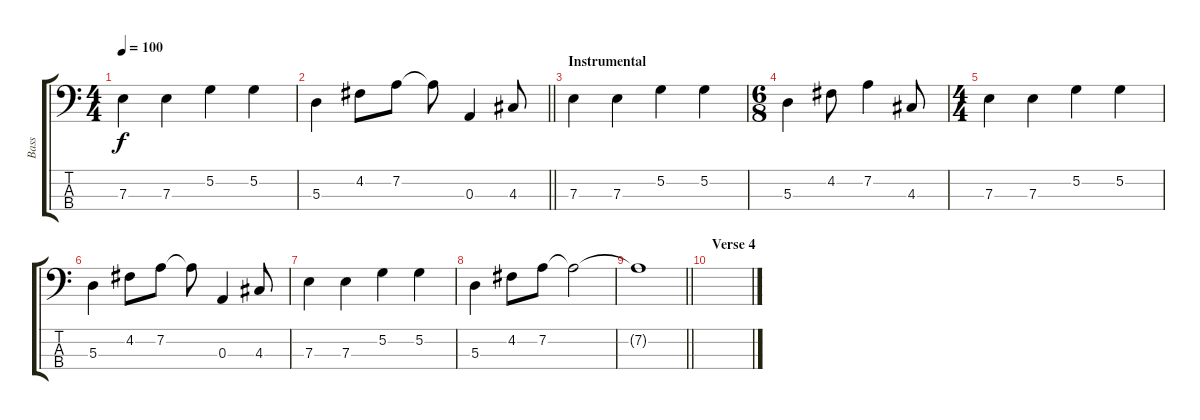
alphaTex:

\track ("Bass" "Bass") {instrument electricbassfinger}
\staff {score tabs}
\tuning (G2 D2 A1 E1) {hide}
\ts (4 4)
\tempo 100
\clef f4
\ks c
7.3.4{dy f} 7.3.4 5.2.4 5.2.4 |
\barLineRight lightlight
5.3.4 4.2.8 7.2.8 7.2{t}.8 0.3.4 4.3.8 |
\section ("" "Instrumental")
7.3.4 7.3.4 5.2.4 5.2.4 |
\ts (6 8)
5.3.4 4.2.8 7.2.4 4.3.8 |
\ts (4 4)
7.3.4 7.3.4 5.2.4 5.2.4 |
5.3.4 4.2.8 7.2.8 7.2{t}.8 0.3.4 4.3.8 |
7.3.4 7.3.4 5.2.4 5.2.4 |
5.3.4 4.2.8 7.2.8 7.2{t}.2 |
\barLineRight lightlight
7.2{t}.1 |
\section ("" "Verse 4")
